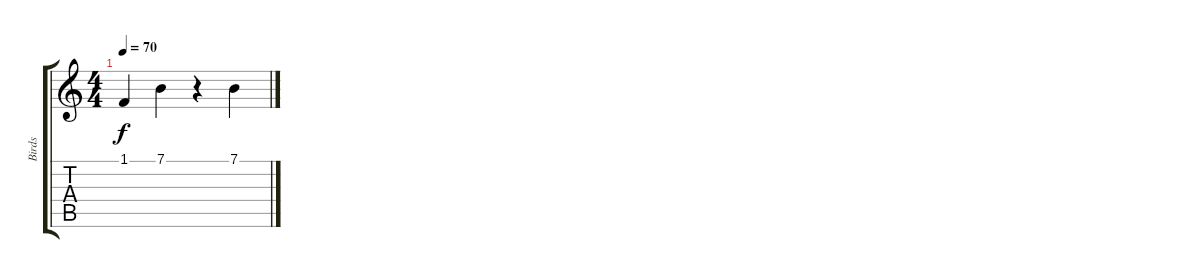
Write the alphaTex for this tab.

\track ("Birds" "Birds") {instrument birdtweet}
\staff {score tabs}
\tuning (E4 B3 G3 D3 A2 E2) {hide}
\ts (4 4)
\tempo 70
\clef g2
\ks c
1.1.4{dy f volume 5} 7.1.4{volume 4} r.4{volume 3} 7.1.4{volume 2}
